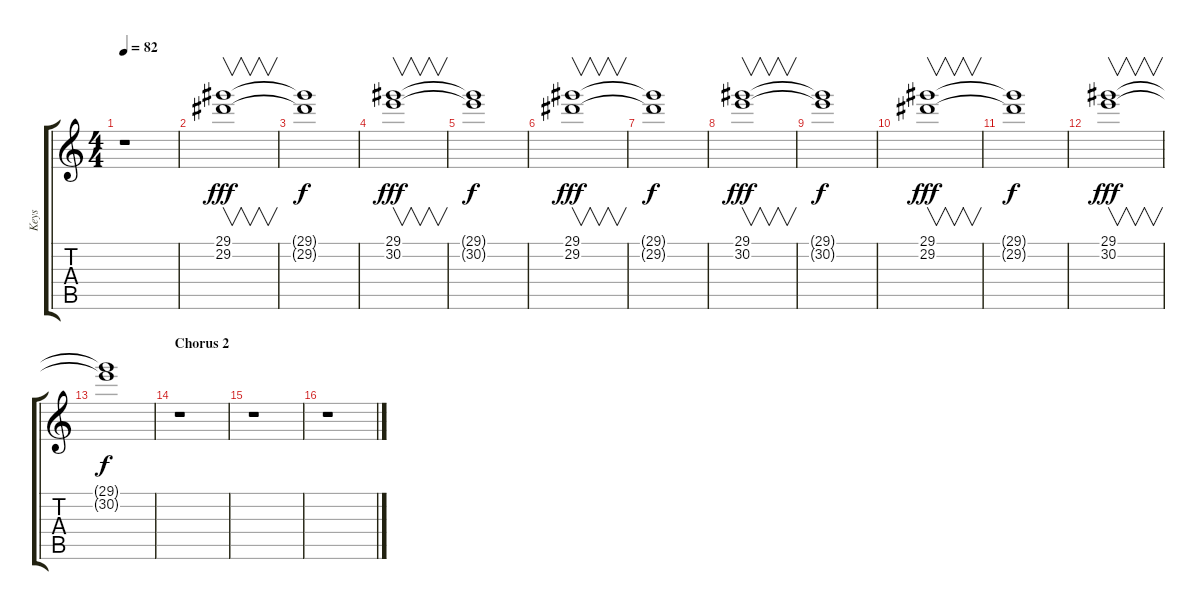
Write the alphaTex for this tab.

\track ("Keys" "Keys") {instrument pad2warm}
\staff {score tabs}
\tuning (Eb4 Bb3 Gb3 Db3 Ab2 Eb2) {hide}
\ts (4 4)
\tempo 82
\clef g2
\ks c
r.1{dy ff} |
(29.1 29.2).1{v dy fff} |
(29.1{t} 29.2{t}).1{dy f} |
(29.1 30.2).1{v dy fff} |
(29.1{t} 30.2{t}).1{dy f} |
(29.1 29.2).1{v dy fff} |
(29.1{t} 29.2{t}).1{dy f} |
(29.1 30.2).1{v dy fff} |
(29.1{t} 30.2{t}).1{dy f} |
(29.1 29.2).1{v dy fff} |
(29.1{t} 29.2{t}).1{dy f} |
(29.1 30.2).1{v dy fff} |
(29.1{t} 30.2{t}).1{dy f} |
\section ("" "Chorus 2")
r.1 |
r.1 |
r.1
